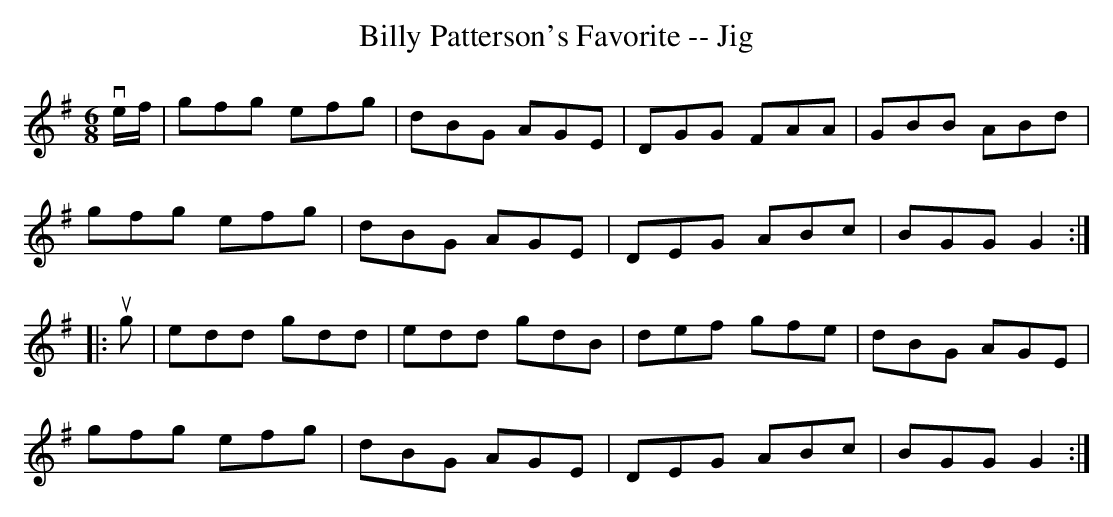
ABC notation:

X:1
T: Billy Patterson's Favorite -- Jig
M:6/8
L:1/8
K:G
ve/f/|\
gfg efg | dBG AGE | DGG FAA | GBB ABd |
gfg efg | dBG AGE | DEG ABc | BGG G2 :|
|:ug|\
edd gdd | edd gdB | def gfe | dBG AGE |
gfg efg | dBG AGE | DEG ABc | BGG G2 :|
